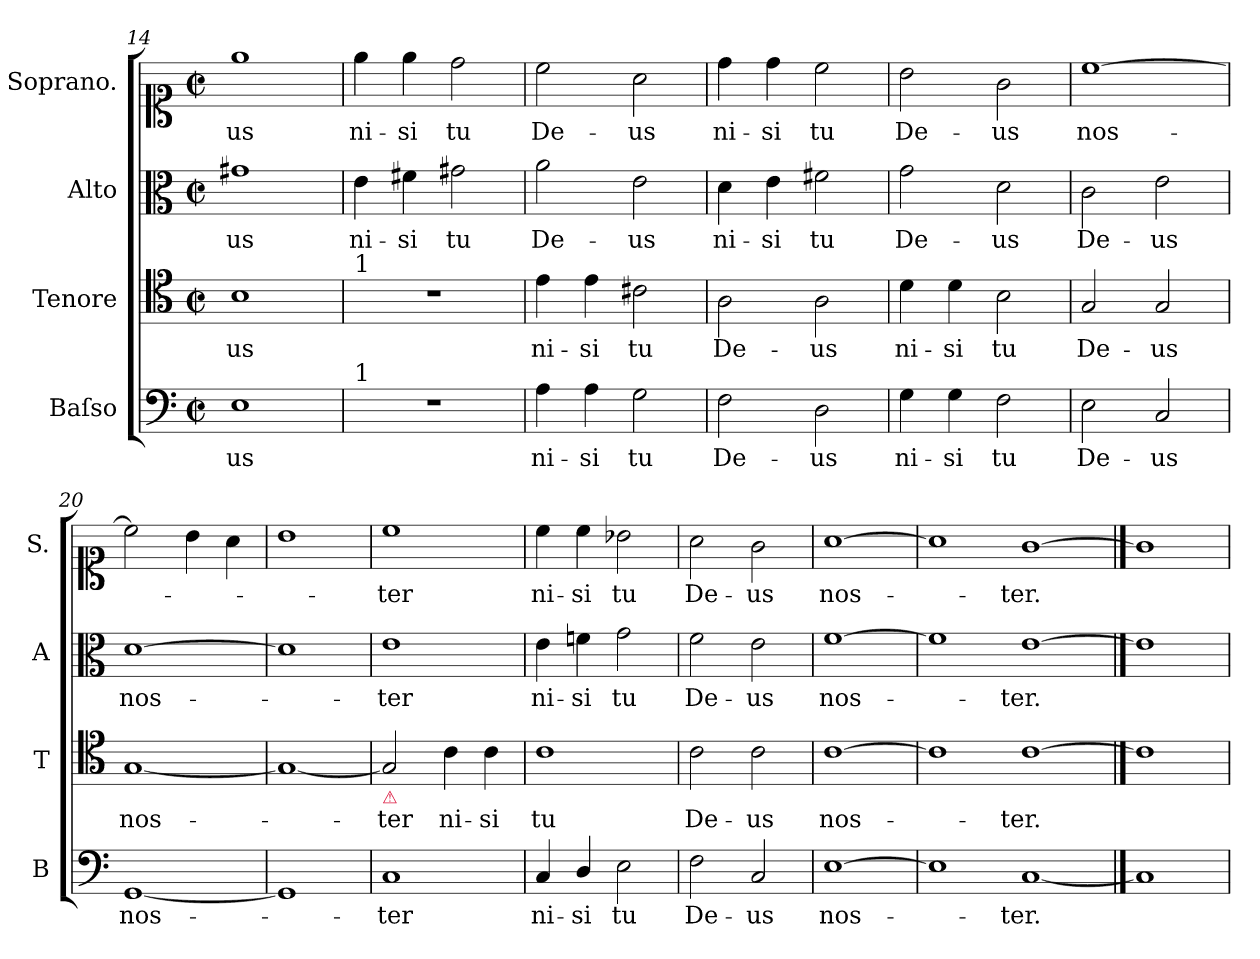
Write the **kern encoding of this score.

**kern	**text	**kern	**text	**kern	**text	**kern	**text
*part4	*part4	*part3	*part3	*part2	*part2	*part1	*part1
*staff4	*staff4	*staff3	*staff3	*staff2	*staff2	*staff1	*staff1
*I"Baſso	*	*I"Tenore	*	*I"Alto	*	*I"Soprano.	*
*I'B	*	*I'T	*	*I'A	*	*I'S.	*
*clefF4	*	*clefC4	*	*clefC3	*	*clefC1	*
*k[]	*	*k[]	*	*k[]	*	*k[]	*
*M2/2	*	*M2/2	*	*M2/2	*	*M2/2	*
*met(c|)	*	*met(c|)	*	*met(c|)	*	*met(c|)	*
=14	=14	=14	=14	=14	=14	=14	=14
1E	-us	1B	-us	1g#X	-us	1ee	-us
=15	=15	=15	=15	=15	=15	=15	=15
!	!	!LO:TX:a:t=1	!	!	!	!	!
!LO:TX:a:t=1	!	!	!	!	!	!	!
1r	.	1r	.	4e\	ni-	4ee\	ni-
.	.	.	.	4f#X\	-si	4ee\	-si
.	.	.	.	2g#X\	tu	2dd\	tu
=16	=16	=16	=16	=16	=16	=16	=16
4A\	ni-	4e\	ni-	2a\	De-	2cc\	De-
4A\	-si	4e\	-si	.	.	.	.
2G\	tu	2c#X\	tu	2e\	-us	2a\	-us
=17	=17	=17	=17	=17	=17	=17	=17
2F\	De-	2A\	De-	4d\	ni-	4dd\	ni-
.	.	.	.	4e\	-si	4dd\	-si
2D\	-us	2A\	-us	2f#X\	tu	2cc\	tu
=18	=18	=18	=18	=18	=18	=18	=18
4G\	ni-	4d\	ni-	2g\	De-	2b\	De-
4G\	-si	4d\	-si	.	.	.	.
2F\	tu	2B\	tu	2d\	-us	2g\	-us
=19	=19	=19	=19	=19	=19	=19	=19
2E\	De-	2G/	De-	2c\	De-	[1cc	nos-
2C/	-us	2G/	-us	2e\	-us	.	.
=20	=20	=20	=20	=20	=20	=20	=20
[1GG	nos-	[1G	nos-	[1d	nos-	2cc\]	.
.	.	.	.	.	.	4b\	.
.	.	.	.	.	.	4a\	.
=21	=21	=21	=21	=21	=21	=21	=21
1GG]	.	1G_	.	1d]	.	1b	.
=22	=22	=22	=22	=22	=22	=22	=22
!	!	!LO:TX:b:color=crimson:t=⚠	!	!	!	!	!
1C	-ter	2G/]	-ter	1e	-ter	1cc	-ter
.	.	4c\	ni-	.	.	.	.
.	.	4c\	-si	.	.	.	.
=23	=23	=23	=23	=23	=23	=23	=23
4C/	ni-	1c	tu	4e\	ni-	4cc\	ni-
4D/	-si	.	.	4fn\	-si	4cc\	-si
2E\	tu	.	.	2g\	tu	2b-X\	tu
=24	=24	=24	=24	=24	=24	=24	=24
2F\	De-	2c\	De-	2f\	De-	2a\	De-
2C/	-us	2c\	-us	2e\	-us	2g\	-us
=25	=25	=25	=25	=25	=25	=25	=25
[1E	nos-	[1c	nos-	[1f	nos-	[1a	nos-
=26	=26	=26	=26	=26	=26	=26	=26
1E]	.	1c]	.	1f]	.	1a]	.
[1C	-ter.	[1c	-ter.	[1e	-ter.	[1g	-ter.
==27	==27	==27	==27	==27	==27	==27	==27
1C]	.	1c]	.	1e]	.	1g]	.
=	=	=	=	=	=	=	=
*-	*-	*-	*-	*-	*-	*-	*-
